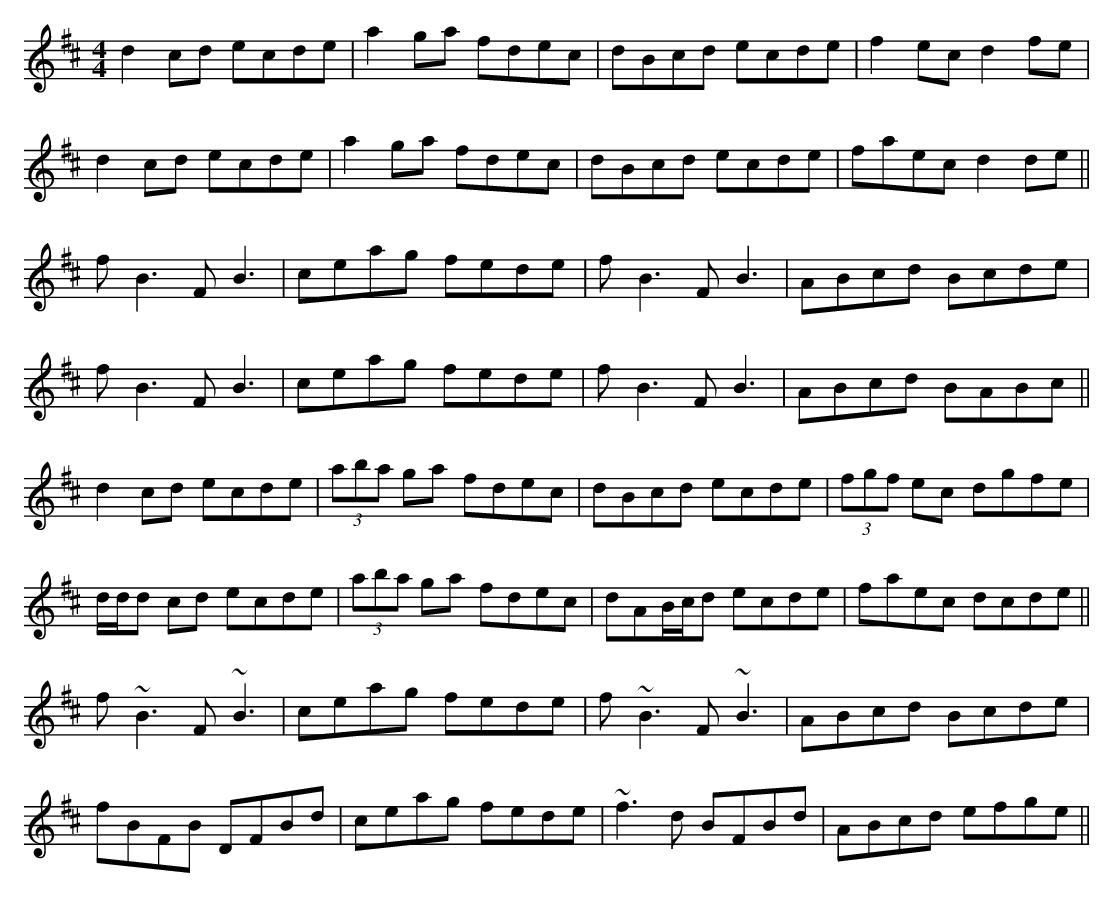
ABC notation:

X:1
M:4/4
K:D
d2 cd ecde|a2 ga fdec|dBcd ecde|f2 ec d2 fe|
d2 cd ecde|a2 ga fdec|dBcd ecde|faec d2 de||
f B3 FB3|ceag fede|f B3 FB3|ABcd Bcde|
fB3 FB3|ceag fede|fB3 FB3|ABcd BABc||
d2 cd ecde|(3aba ga fdec|dBcd ecde|(3fgf ec dgfe|
d/d/d cd ecde|(3aba ga fdec|dAB/c/d ecde|faec dcde||
f ~B3 F~B3|ceag fede|f~ B3 F~B3|ABcd Bcde|
fBFB DFBd|ceag fede|~f3d BFBd|ABcd efge||
